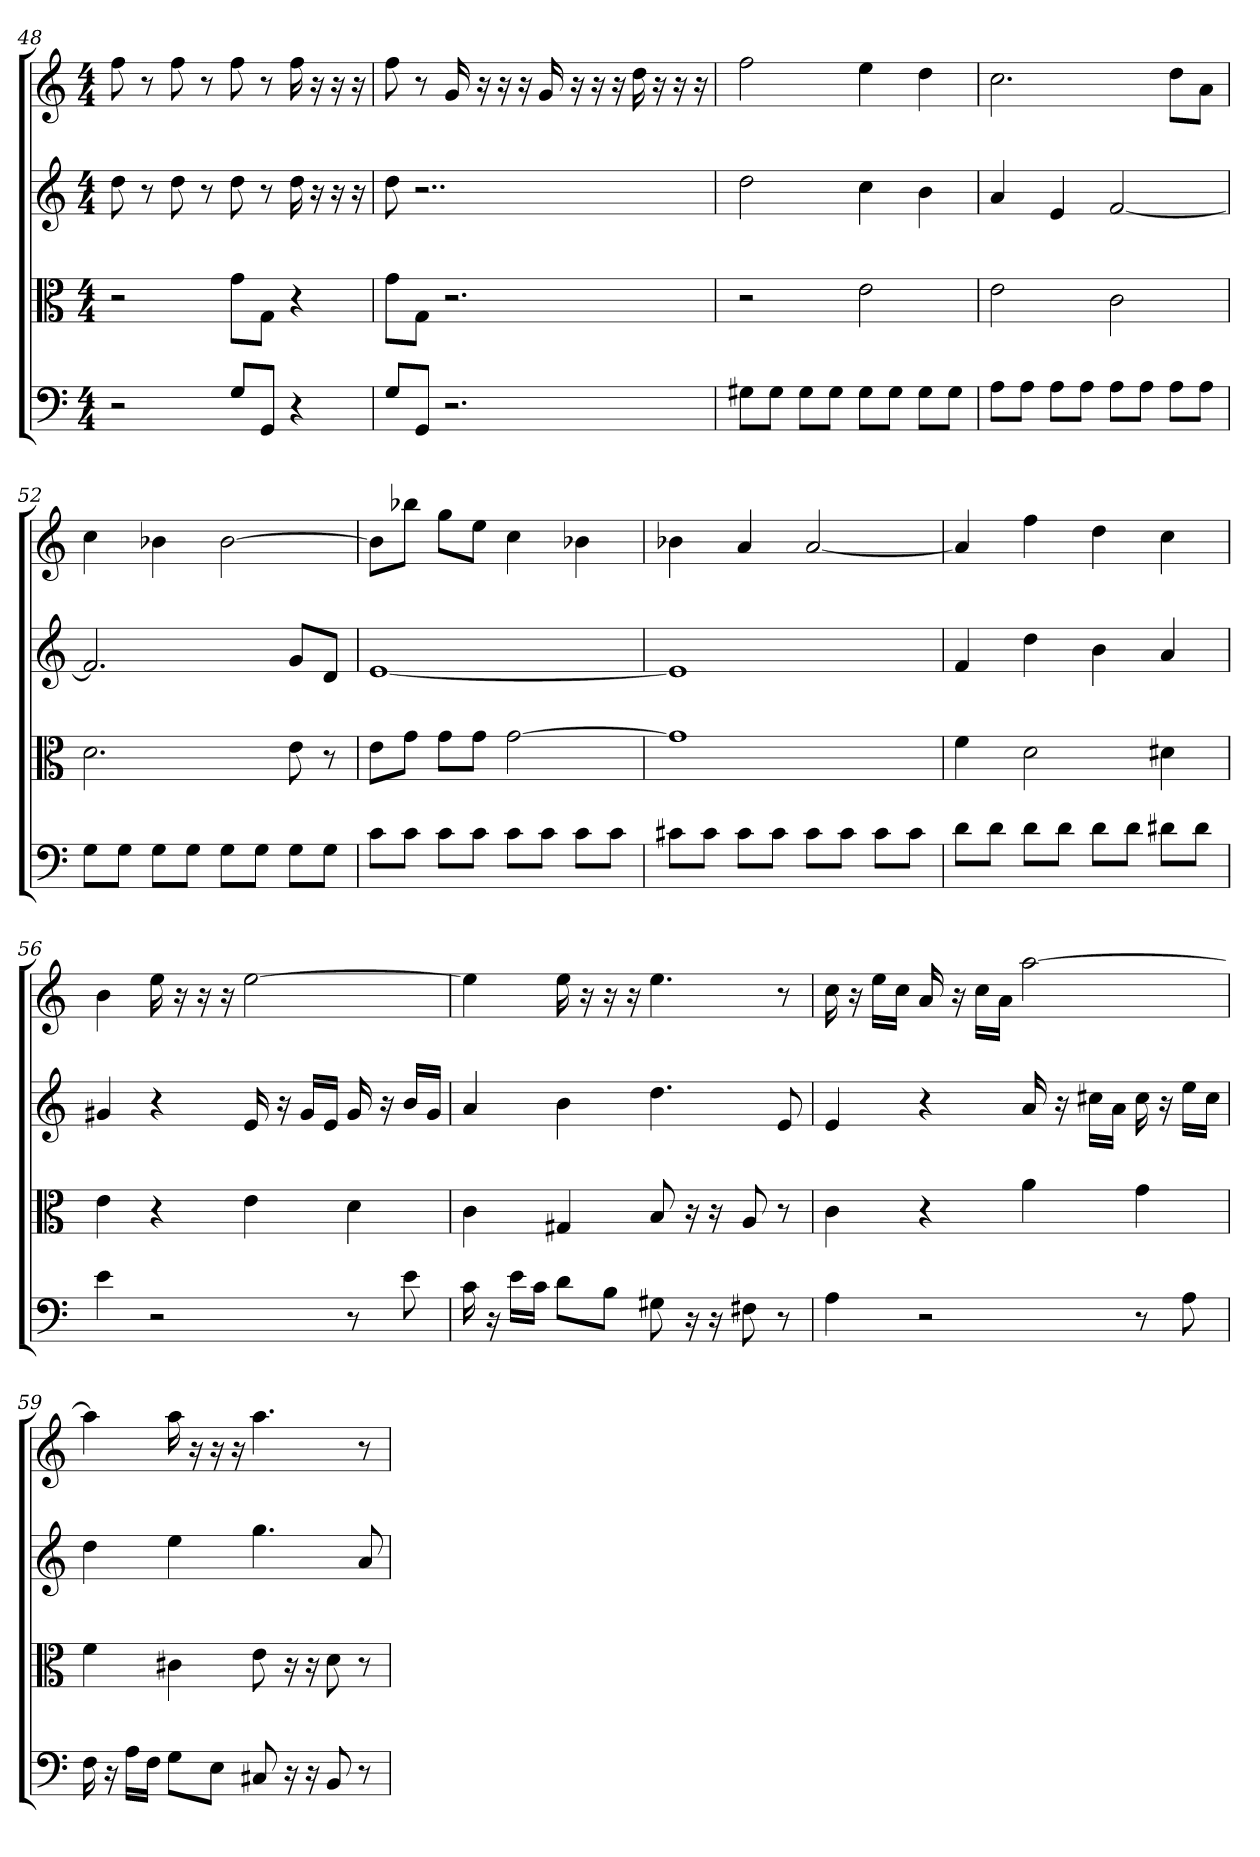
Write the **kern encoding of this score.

**kern	**kern	**kern	**kern
*part4	*part3	*part2	*part1
*staff4	*staff3	*staff2	*staff1
*clefF4	*clefC3	*clefG2	*clefG2
*k[]	*k[]	*k[]	*k[]
*C:	*C:	*C:	*C:
*M4/4	*M4/4	*M4/4	*M4/4
=48	=48	=48	=48
2r	2r	8dd	8ff
.	.	8r	8r
.	.	8dd	8ff
.	.	8r	8r
8G/L	8g\L	8dd	8ff
8GG/J	8G\J	8r	8r
4r	4r	16dd	16ff
.	.	16r	16r
.	.	16r	16r
.	.	16r	16r
=49	=49	=49	=49
8G/L	8g\L	8dd	8ff
8GG/J	8G\J	2..r	8r
2.r	2.r	.	16g
.	.	.	16r
.	.	.	16r
.	.	.	16r
.	.	.	16g
.	.	.	16r
.	.	.	16r
.	.	.	16r
.	.	.	16dd
.	.	.	16r
.	.	.	16r
.	.	.	16r
=50	=50	=50	=50
8G#X\L	2r	2dd	2ff
8G#\J	.	.	.
8G#\L	.	.	.
8G#\J	.	.	.
8G#\L	2e	4cc	4ee
8G#\J	.	.	.
8G#\L	.	4b	4dd
8G#\J	.	.	.
=51	=51	=51	=51
8A\L	2e	4a	2.cc
8A\J	.	.	.
8A\L	.	4e	.
8A\J	.	.	.
8A\L	2c	[2f	.
8A\J	.	.	.
8A\L	.	.	8dd\L
8A\J	.	.	8a\J
=52	=52	=52	=52
8G\L	2.d	2.f]	4cc
8G\J	.	.	.
8G\L	.	.	4b-X
8G\J	.	.	.
8G\L	.	.	[2b-
8G\J	.	.	.
8G\L	8e	8g/L	.
8G\J	8r	8d/J	.
=53	=53	=53	=53
8c\L	8e\L	[1e	8b-\L]
8c\J	8g\J	.	8bb-X\J
8c\L	8g\L	.	8gg\L
8c\J	8g\J	.	8ee\J
8c\L	[2g	.	4cc
8c\J	.	.	.
8c\L	.	.	4b-X
8c\J	.	.	.
=54	=54	=54	=54
8c#X\L	1g]	1e]	4b-X
8c#\J	.	.	.
8c#\L	.	.	4a
8c#\J	.	.	.
8c#\L	.	.	[2a
8c#\J	.	.	.
8c#\L	.	.	.
8c#\J	.	.	.
=55	=55	=55	=55
8d\L	4f	4f	4a]
8d\J	.	.	.
8d\L	2d	4dd	4ff
8d\J	.	.	.
8d\L	.	4b	4dd
8d\J	.	.	.
8d#X\L	4d#X	4a	4cc
8d#\J	.	.	.
=56	=56	=56	=56
4e	4e	4g#X	4b
2r	4r	4r	16ee
.	.	.	16r
.	.	.	16r
.	.	.	16r
.	4e	16e	[2ee
.	.	16r	.
.	.	16g#/LL	.
.	.	16e/JJ	.
8r	4d	16g#	.
.	.	16r	.
8e	.	16b/LL	.
.	.	16g#/JJ	.
=57	=57	=57	=57
16c	4c	4a	4ee]
16r	.	.	.
16e\LL	.	.	.
16c\JJ	.	.	.
8d\L	4G#X	4b	16ee
.	.	.	16r
8B\J	.	.	16r
.	.	.	16r
8G#X	8B	4.dd	4.ee
16r	16r	.	.
16r	16r	.	.
8F#X	8A	.	.
8r	8r	8e	8r
=58	=58	=58	=58
4A	4c	4e	16cc
.	.	.	16r
.	.	.	16ee\LL
.	.	.	16cc\JJ
2r	4r	4r	16a
.	.	.	16r
.	.	.	16cc\LL
.	.	.	16a\JJ
.	4a	16a	[2aa
.	.	16r	.
.	.	16cc#X\LL	.
.	.	16a\JJ	.
8r	4g	16cc#	.
.	.	16r	.
8A	.	16ee\LL	.
.	.	16cc#\JJ	.
=59	=59	=59	=59
16F	4f	4dd	4aa]
16r	.	.	.
16A\LL	.	.	.
16F\JJ	.	.	.
8G\L	4c#X	4ee	16aa
.	.	.	16r
8E\J	.	.	16r
.	.	.	16r
8C#X	8e	4.gg	4.aa
16r	16r	.	.
16r	16r	.	.
8BB	8d	.	.
8r	8r	8a	8r
=	=	=	=
*-	*-	*-	*-
